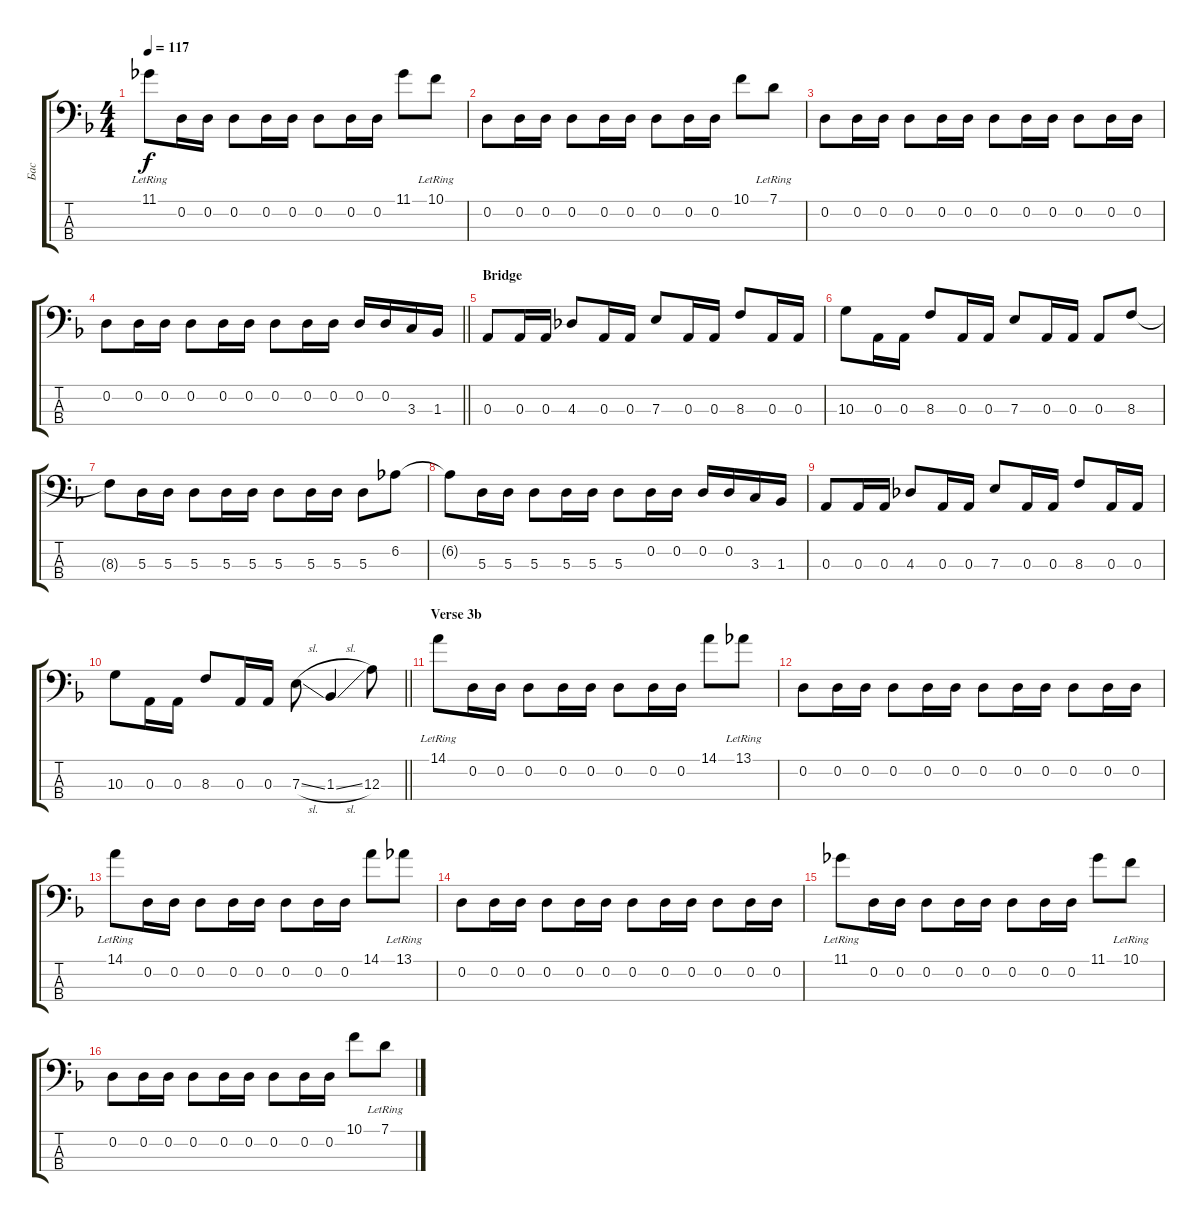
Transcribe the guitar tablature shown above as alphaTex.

\track ("Бас" "Бас") {instrument electricbassfinger}
\staff {score tabs}
\tuning (G2 D2 A1 E1) {hide}
\ts (4 4)
\tempo 117
\clef f4
\ks dminor
11.1{lr}.8{dy f} 0.2.16 0.2.16 0.2.8 0.2.16 0.2.16 0.2.8 0.2.16 0.2.16 11.1.8 10.1{lr}.8 |
0.2.8 0.2.16 0.2.16 0.2.8 0.2.16 0.2.16 0.2.8 0.2.16 0.2.16 10.1.8 7.1{lr}.8 |
0.2.8 0.2.16 0.2.16 0.2.8 0.2.16 0.2.16 0.2.8 0.2.16 0.2.16 0.2.8 0.2.16 0.2.16 |
\barLineRight lightlight
0.2.8 0.2.16 0.2.16 0.2.8 0.2.16 0.2.16 0.2.8 0.2.16 0.2.16 0.2.16 0.2.16 3.3.16 1.3.16 |
\section ("" "Bridge")
0.3.8 0.3.16 0.3.16 4.3.8 0.3.16 0.3.16 7.3.8 0.3.16 0.3.16 8.3.8 0.3.16 0.3.16 |
10.3.8 0.3.16 0.3.16 8.3.8 0.3.16 0.3.16 7.3.8 0.3.16 0.3.16 0.3.8 8.3.8 |
8.3{t}.8 5.3.16 5.3.16 5.3.8 5.3.16 5.3.16 5.3.8 5.3.16 5.3.16 5.3.8 6.2.8 |
6.2{t}.8 5.3.16 5.3.16 5.3.8 5.3.16 5.3.16 5.3.8 0.2.16 0.2.16 0.2.16 0.2.16 3.3.16 1.3.16 |
0.3.8 0.3.16 0.3.16 4.3.8 0.3.16 0.3.16 7.3.8 0.3.16 0.3.16 8.3.8 0.3.16 0.3.16 |
\barLineRight lightlight
10.3.8 0.3.16 0.3.16 8.3.8 0.3.16 0.3.16 7.3{sl}.8 1.3{sl}.4 12.3.8 |
\section ("" "Verse 3b")
14.1{lr}.8 0.2.16 0.2.16 0.2.8 0.2.16 0.2.16 0.2.8 0.2.16 0.2.16 14.1.8 13.1{lr}.8 |
0.2.8 0.2.16 0.2.16 0.2.8 0.2.16 0.2.16 0.2.8 0.2.16 0.2.16 0.2.8 0.2.16 0.2.16 |
14.1{lr}.8 0.2.16 0.2.16 0.2.8 0.2.16 0.2.16 0.2.8 0.2.16 0.2.16 14.1.8 13.1{lr}.8 |
0.2.8 0.2.16 0.2.16 0.2.8 0.2.16 0.2.16 0.2.8 0.2.16 0.2.16 0.2.8 0.2.16 0.2.16 |
11.1{lr}.8 0.2.16 0.2.16 0.2.8 0.2.16 0.2.16 0.2.8 0.2.16 0.2.16 11.1.8 10.1{lr}.8 |
0.2.8 0.2.16 0.2.16 0.2.8 0.2.16 0.2.16 0.2.8 0.2.16 0.2.16 10.1.8 7.1{lr}.8
